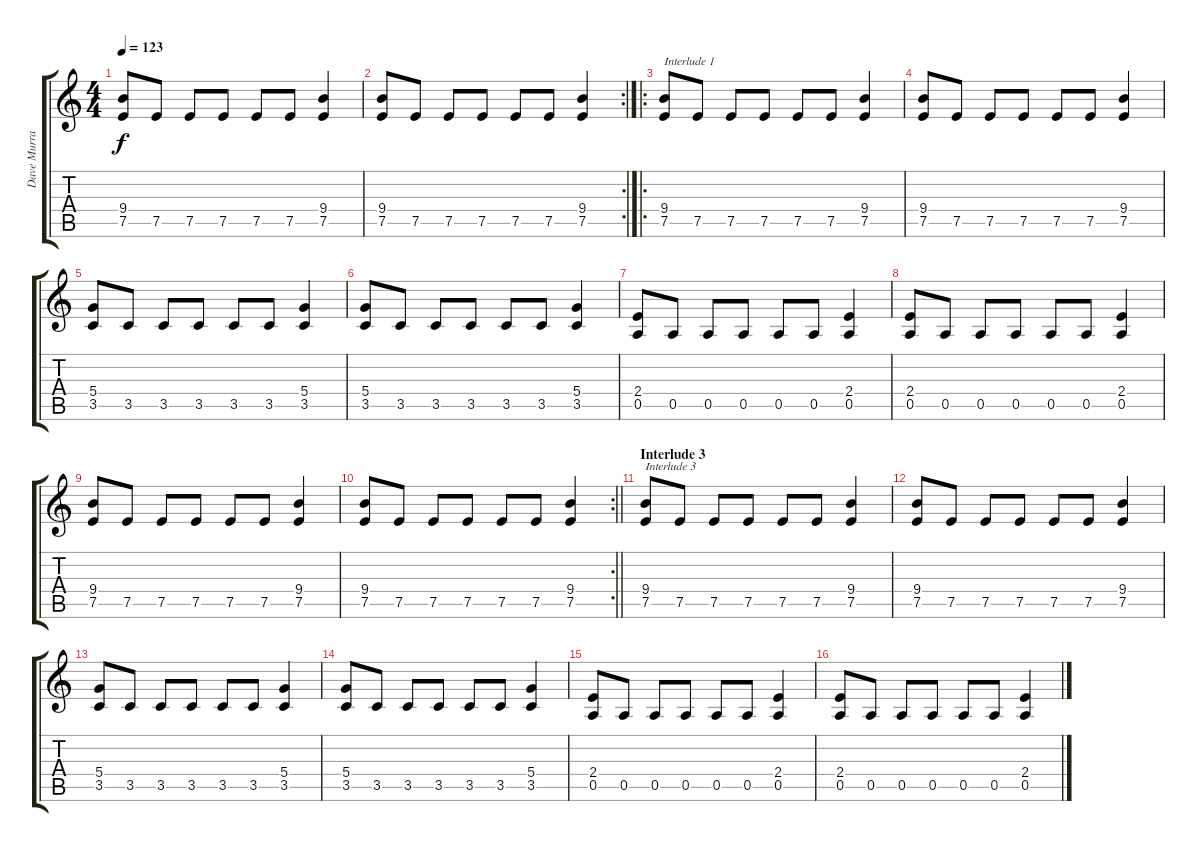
\track ("Dave Murray" "Dave Murra") {instrument overdrivenguitar}
\staff {score tabs}
\tuning (E4 B3 G3 D3 A2 E2) {hide}
\ts (4 4)
\tempo 123
\clef g2
\ks c
(9.4 7.5).8{dy f} 7.5.8 7.5.8 7.5.8 7.5.8 7.5.8 (9.4 7.5).4 |
\rc 2
(9.4 7.5).8 7.5.8 7.5.8 7.5.8 7.5.8 7.5.8 (9.4 7.5).4 |
\ro
(9.4 7.5).8{txt "Interlude 1"} 7.5.8 7.5.8 7.5.8 7.5.8 7.5.8 (9.4 7.5).4 |
(9.4 7.5).8 7.5.8 7.5.8 7.5.8 7.5.8 7.5.8 (9.4 7.5).4 |
(5.4 3.5).8 3.5.8 3.5.8 3.5.8 3.5.8 3.5.8 (5.4 3.5).4 |
(5.4 3.5).8 3.5.8 3.5.8 3.5.8 3.5.8 3.5.8 (5.4 3.5).4 |
(2.4 0.5).8 0.5.8 0.5.8 0.5.8 0.5.8 0.5.8 (2.4 0.5).4 |
(2.4 0.5).8 0.5.8 0.5.8 0.5.8 0.5.8 0.5.8 (2.4 0.5).4 |
(9.4 7.5).8 7.5.8 7.5.8 7.5.8 7.5.8 7.5.8 (9.4 7.5).4 |
\rc 2
\barLineRight lightlight
(9.4 7.5).8 7.5.8 7.5.8 7.5.8 7.5.8 7.5.8 (9.4 7.5).4 |
\section ("" "Interlude 3")
(9.4 7.5).8{txt "Interlude 3"} 7.5.8 7.5.8 7.5.8 7.5.8 7.5.8 (9.4 7.5).4 |
(9.4 7.5).8 7.5.8 7.5.8 7.5.8 7.5.8 7.5.8 (9.4 7.5).4 |
(5.4 3.5).8 3.5.8 3.5.8 3.5.8 3.5.8 3.5.8 (5.4 3.5).4 |
(5.4 3.5).8 3.5.8 3.5.8 3.5.8 3.5.8 3.5.8 (5.4 3.5).4 |
(2.4 0.5).8 0.5.8 0.5.8 0.5.8 0.5.8 0.5.8 (2.4 0.5).4 |
(2.4 0.5).8 0.5.8 0.5.8 0.5.8 0.5.8 0.5.8 (2.4 0.5).4
